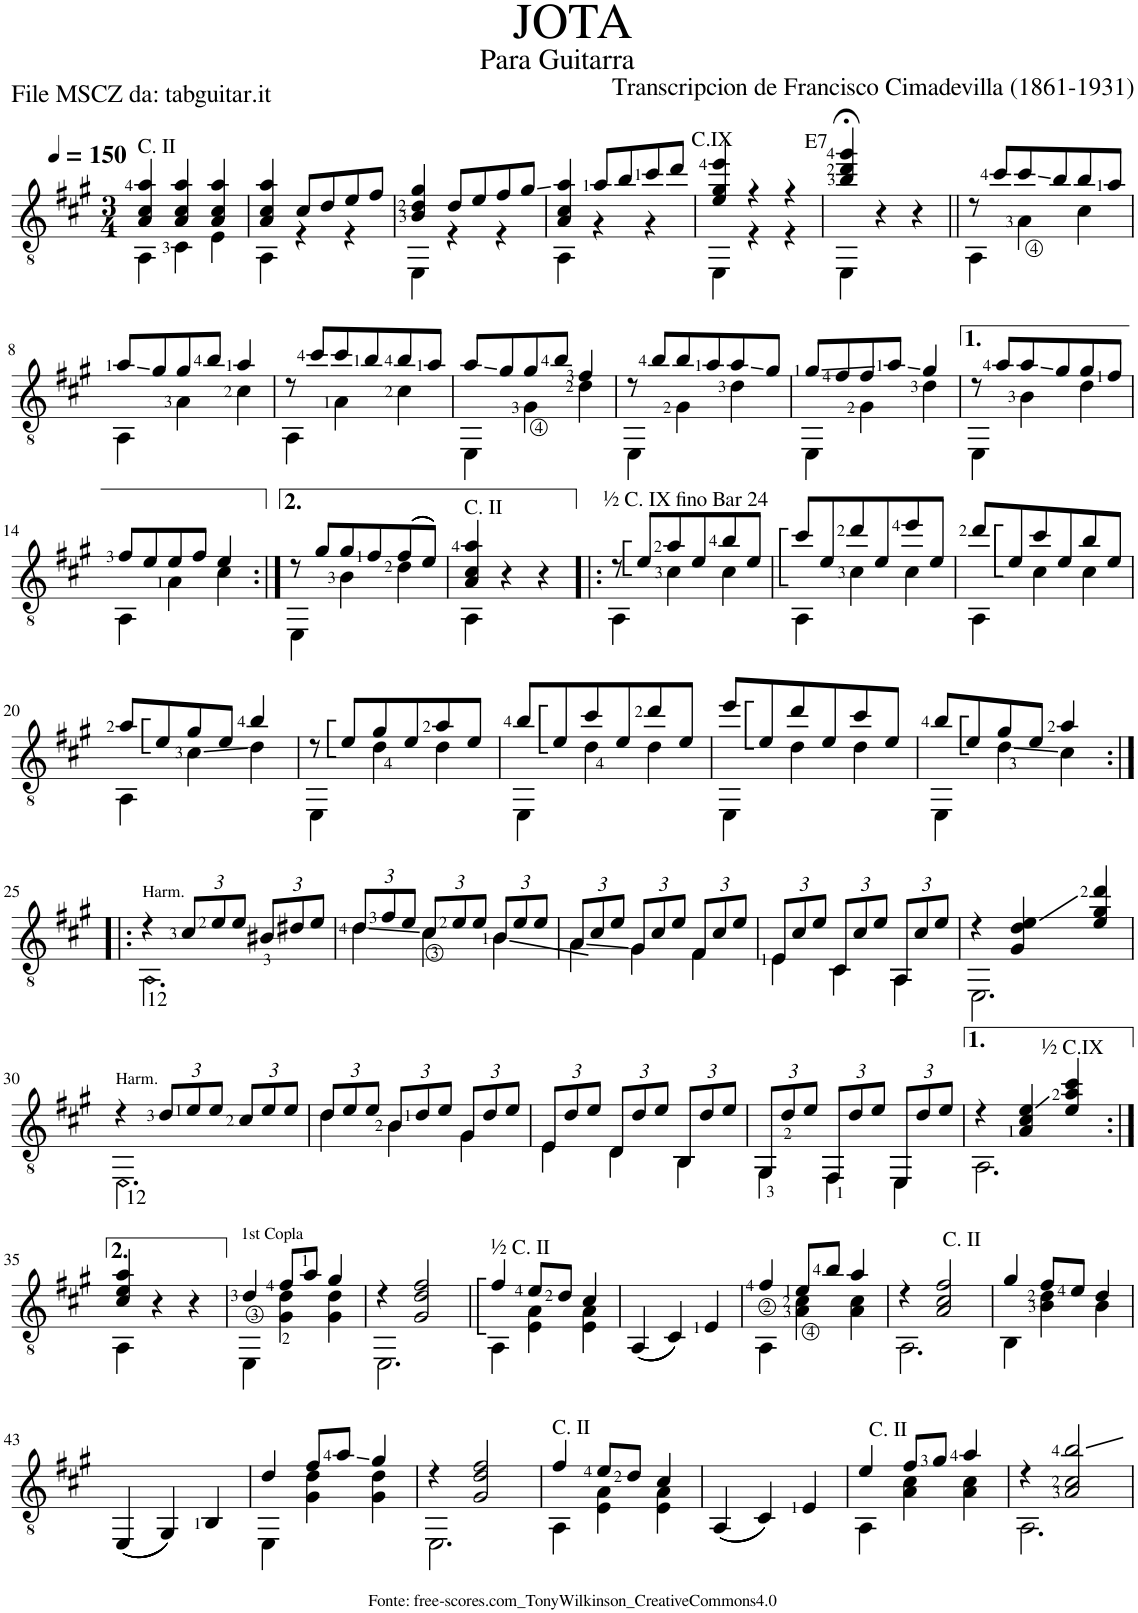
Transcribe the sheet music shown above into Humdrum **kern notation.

**kern
*part1
*staff1
*I"Guitar
*I'Guit.
*clefGv2
*k[f#c#g#]
*M3/4
*MM150
=1
*^
!LO:TX:a:t=C. II	!
4A/ 4c#/ 4a/	4AA\
4A/ 4c#/ 4a/	4C#\
4A/ 4c#/ 4a/	4E\
=2	=2
4A/ 4c#/ 4a/	4AA\
8c#/L	4r
8d/	.
8e/	4r
8f#/J	.
=3	=3
4B/ 4d/ 4g#/	4EE\
8d/L	4r
8e/	.
8f#/	4r
8g#/J	.
=4	=4
4A/ 4c#/ 4a/	4AA\
8a/L	4r
8b/	.
8cc#/	4r
8dd/J	.
=5	=5
!LO:TX:a:t=C.IX	!
4e/ 4g#/ 4ee/	4EE\
4r	4r
4r	4r
=6	=6
!LO:TX:a:t=E7	!
4b/;< 4dd/;< 4gg#/;<	4EE\
4r	2ryy
4r	.
=7||	=7||
8r	4AA\
8cc#/L	.
8cc#/	4A\
8b/	.
8b/	4c#\
8a/J	.
!!LO:LB:g=z	!!
=8	=8
8a/L	4AA\
8g#/	.
8g#/	4A\
8b/J	.
4a/	4c#\
=9	=9
8r	4AA\
8cc#/L	.
8cc#/	4A\
8b/	.
8b/	4c#\
8a/J	.
=10	=10
8a/L	4EE\
8g#/	.
8g#/	4G#\
8b/J	.
4f#/	4d\
=11	=11
8r	4EE\
8b/L	.
8b/	4G#\
8a/	.
8a/	4d\
8g#/J	.
=12	=12
8g#/L	4EE\
8f#/	.
8f#/	4G#\
8a/J	.
4g#/	4d\
=13	=13
8r	4EE\
8a/L	.
8a/	4B\
8g#/	.
8g#/	4d\
8f#/J	.
!!LO:LB:g=z	!!
=14	=14
8f#/L	4AA\
8e/	.
8e/	4A\
8f#/J	.
4e/	4c#\
=15:|!	=15:|!
8r	4EE\
8g#/L	.
8g#/	4B\
8f#/	.
(((((8f#/	4d\
8e/J)))))	.
=16	=16
!LO:TX:a:t=C. II	!
4A/ 4c#/ 4a/	4AA\
4r	2ryy
4r	.
=17!|:	=17!|:
!LO:TX:a:t=½ C. IX fino Bar 24	!
8r	4AA\
8e/L	.
8a/	4c#\
8e/	.
8b/	4c#\
8e/J	.
=18	=18
8cc#/L	4AA\
8e/	.
8dd/	4c#\
8e/	.
8ee/	4c#\
8e/J	.
=19	=19
8dd/L	4AA\
8e/	.
8cc#/	4c#\
8e/	.
8b/	4c#\
8e/J	.
!!LO:LB:g=z	!!
=20	=20
8a/L	4AA\
8e/	.
8g#/	4c#\
8e/J	.
4b/	4d\
=21	=21
8r	4EE\
8e/L	.
8g#/	4d\
8e/	.
8a/	4d\
8e/J	.
=22	=22
8b/L	4EE\
8e/	.
8cc#/	4d\
8e/	.
8dd/	4d\
8e/J	.
=23	=23
8ee/L	4EE\
8e/	.
8dd/	4d\
8e/	.
8cc#/	4d\
8e/J	.
=24	=24
8b/L	4EE\
8e/	.
8g#/	4d\
8e/J	.
4a/	4c#\
!!LO:LB:g=z	!!
=25:|!|:	=25:|!|:
!LO:TX:a:t=Harm.	!
!LO:TX:b:t=12	!
4r	2.AA\
*Xbrackettup	*
12c#/L	.
12e/	.
12e/J	.
12B#X/L	.
12d#X/	.
12e/J	.
=26	=26
12d/L	4d\
12f#/	.
12e/J	.
12c#/L	4c#\
12e/	.
12e/J	.
12B/L	4B\
12e/	.
12e/J	.
=27	=27
12A/L	4A\
12c#/	.
12e/J	.
12G#/L	4G#\
12c#/	.
12e/J	.
12F#/L	4F#\
12c#/	.
12e/J	.
=28	=28
12E/L	4E\
12c#/	.
12e/J	.
12C#/L	4C#\
12c#/	.
12e/J	.
12AA/L	4AA\
12c#/	.
12e/J	.
=29	=29
4r	2.EE\
4G#/ 4d/ 4e/	.
4e/ 4g#/ 4dd/	.
!!LO:LB:g=z	!!
=30	=30
!LO:TX:a:t=Harm.	!
!LO:TX:b:t=12	!
4r	2.EE\
12d/L	.
12e/	.
12e/J	.
12c#/L	.
12e/	.
12e/J	.
=31	=31
12d/L	4d\
12e/	.
12e/J	.
12B/L	4B\
12d/	.
12e/J	.
12G#/L	4G#\
12d/	.
12e/J	.
=32	=32
12E/L	4E\
12d/	.
12e/J	.
12D/L	4D\
12d/	.
12e/J	.
12BB/L	4BB\
12d/	.
12e/J	.
=33	=33
12GG#/L	4GG#\
12d/	.
12e/J	.
12FF#/L	4FF#\
12d/	.
12e/J	.
12EE/L	4EE\
12d/	.
12e/J	.
=34	=34
4r	2.AA\
4A/ 4c#/ 4e/	.
!LO:TX:a:t=½ C.IX	!
4e/ 4a/ 4cc#/	.
!!LO:LB:g=z	!!
=35:|!	=35:|!
4c#/ 4e/ 4a/	4AA\
4r	2ryy
4r	.
=36	=36
!LO:TX:a:t=1st Copla	!
4d/	4EE\
8f#/L	4G#\ 4d\
8a/J	.
4g#/	4G#\ 4d\
=37	=37
4r	2.EE\
2G#/ 2d/ 2f#/	.
=38	=38
!LO:TX:a:t=½ C. II	!
4f#/	4AA\
8e/L	4E\ 4A\
8d/J	.
4c#/	4E\ 4A\
*v	*v
=39
(((((4AA/
4C#/)))))
4E/
=40
*^
4f#/	4AA\
8e/L	4A\ 4c#\
8b/J	.
4a/	4A\ 4c#\
=41	=41
4r	2.AA\
2A/ 2c#/ 2f#/	.
=42	=42
!LO:TX:a:t=C. II	!
4g#/	4BB\
8f#/L	4B\ 4d\
8e/J	.
4d/	4B\
*v	*v
!!LO:LB:g=z
=43
(((((4EE/
4GG#/)))))
4BB/
=44
*^
4d/	4EE\
8f#/L	4G#\ 4d\
8a/J	.
4g#/	4G#\ 4d\
=45	=45
4r	2.EE\
2G#/ 2d/ 2f#/	.
=46	=46
!LO:TX:a:t=C. II	!
4f#/	4AA\
8e/L	4E\ 4A\
8d/J	.
4c#/	4E\ 4A\
*v	*v
=47
(((((4AA/
4C#/)))))
4E/
=48
*^
4e/	4AA\
!LO:TX:a:t=C. II	!
8f#/L	4A\ 4c#\
8g#/J	.
4a/	4A\ 4c#\
=49	=49
4r	2.AA\
2A/ 2c#/ 2b/	.
*v	*v
=
*-
